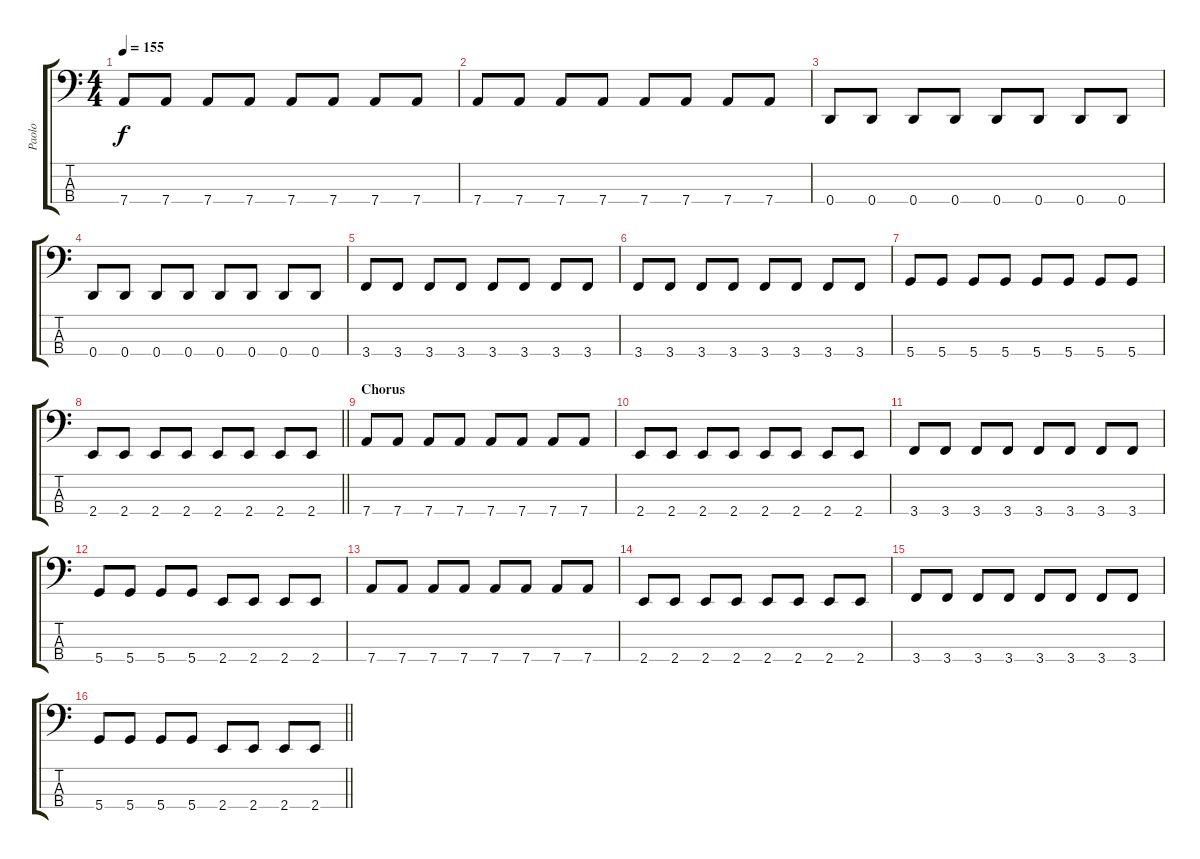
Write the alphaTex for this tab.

\track ("Paolo" "Paolo") {instrument electricbasspick}
\staff {score tabs}
\tuning (G2 D2 A1 D1) {hide}
\ts (4 4)
\tempo 155
\clef f4
\ks c
7.4.8{dy f} 7.4.8 7.4.8 7.4.8 7.4.8 7.4.8 7.4.8 7.4.8 |
7.4.8 7.4.8 7.4.8 7.4.8 7.4.8 7.4.8 7.4.8 7.4.8 |
0.4.8 0.4.8 0.4.8 0.4.8 0.4.8 0.4.8 0.4.8 0.4.8 |
0.4.8 0.4.8 0.4.8 0.4.8 0.4.8 0.4.8 0.4.8 0.4.8 |
3.4.8 3.4.8 3.4.8 3.4.8 3.4.8 3.4.8 3.4.8 3.4.8 |
3.4.8 3.4.8 3.4.8 3.4.8 3.4.8 3.4.8 3.4.8 3.4.8 |
5.4.8 5.4.8 5.4.8 5.4.8 5.4.8 5.4.8 5.4.8 5.4.8 |
\barLineRight lightlight
2.4.8 2.4.8 2.4.8 2.4.8 2.4.8 2.4.8 2.4.8 2.4.8 |
\section ("" "Chorus")
7.4.8 7.4.8 7.4.8 7.4.8 7.4.8 7.4.8 7.4.8 7.4.8 |
2.4.8 2.4.8 2.4.8 2.4.8 2.4.8 2.4.8 2.4.8 2.4.8 |
3.4.8 3.4.8 3.4.8 3.4.8 3.4.8 3.4.8 3.4.8 3.4.8 |
5.4.8 5.4.8 5.4.8 5.4.8 2.4.8 2.4.8 2.4.8 2.4.8 |
7.4.8 7.4.8 7.4.8 7.4.8 7.4.8 7.4.8 7.4.8 7.4.8 |
2.4.8 2.4.8 2.4.8 2.4.8 2.4.8 2.4.8 2.4.8 2.4.8 |
3.4.8 3.4.8 3.4.8 3.4.8 3.4.8 3.4.8 3.4.8 3.4.8 |
\barLineRight lightlight
5.4.8 5.4.8 5.4.8 5.4.8 2.4.8 2.4.8 2.4.8 2.4.8
